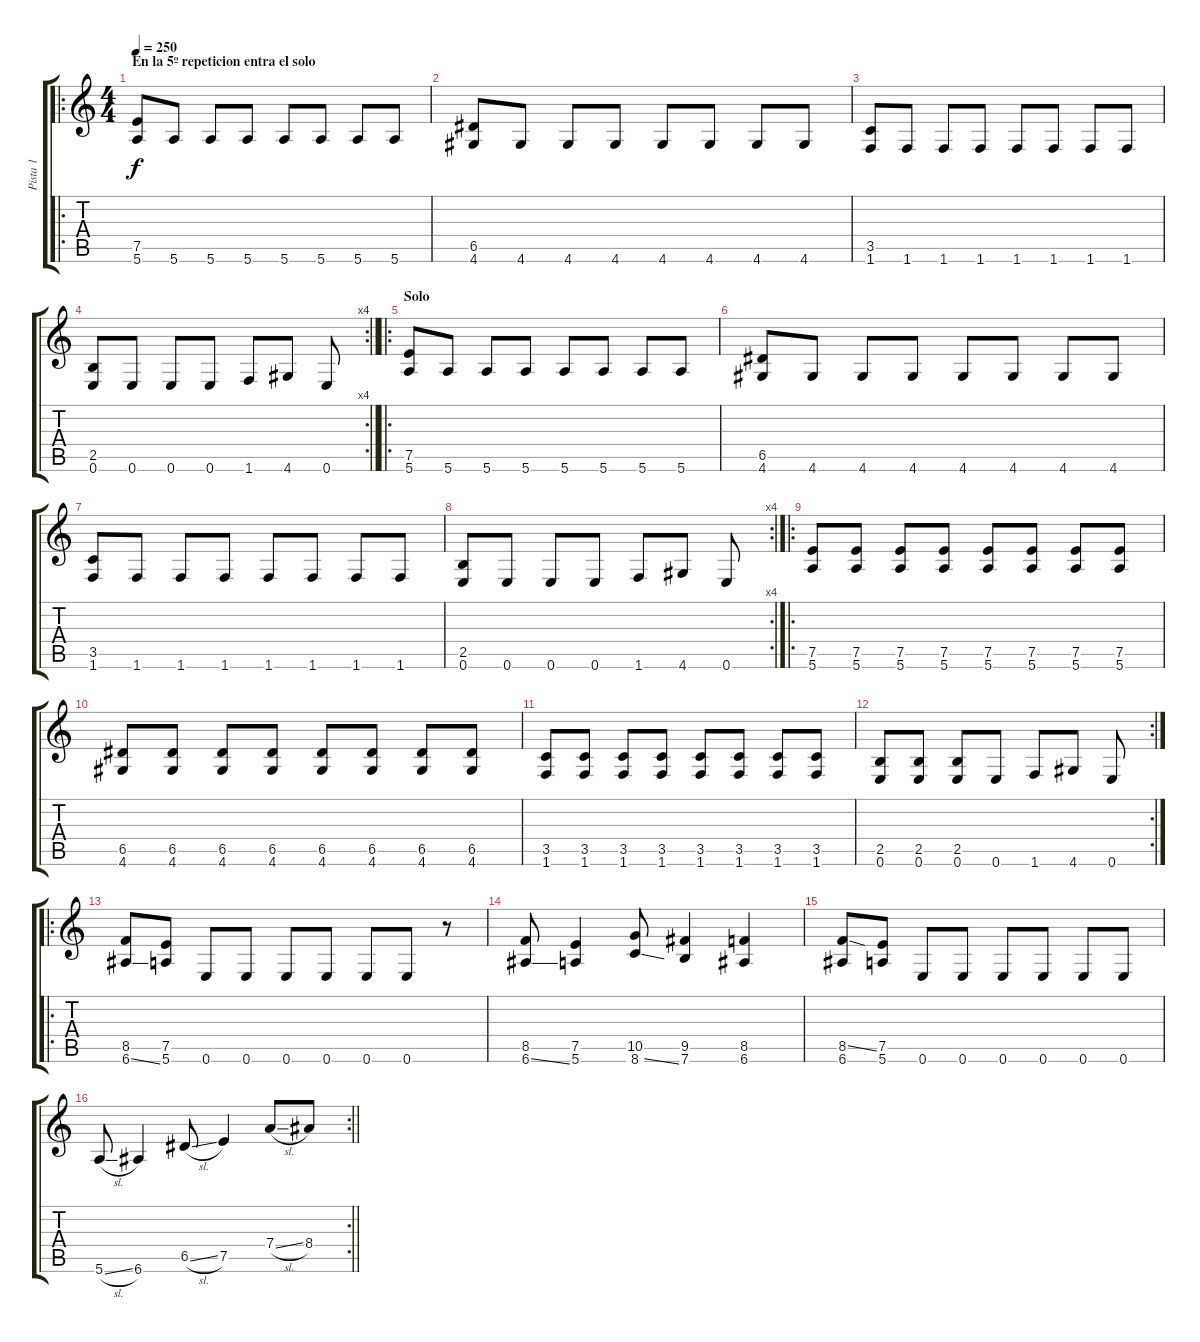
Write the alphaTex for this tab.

\track ("Pista 1" "Pista 1") {instrument distortionguitar}
\staff {score tabs}
\tuning (E4 B3 G3 D3 A2 E2) {hide}
\ro
\ts (4 4)
\section ("" "En la 5º repeticion entra el solo")
\tempo 250
\clef g2
\ks c
(7.5 5.6).8{dy f} 5.6.8 5.6.8 5.6.8 5.6.8 5.6.8 5.6.8 5.6.8 |
(6.5 4.6).8 4.6.8 4.6.8 4.6.8 4.6.8 4.6.8 4.6.8 4.6.8 |
(3.5 1.6).8 1.6.8 1.6.8 1.6.8 1.6.8 1.6.8 1.6.8 1.6.8 |
\rc 4
\barLineRight lightlight
(2.5 0.6).8 0.6.8 0.6.8 0.6.8 1.6.8 4.6.8 0.6.8 |
\ro
\section ("" "Solo")
(7.5 5.6).8 5.6.8 5.6.8 5.6.8 5.6.8 5.6.8 5.6.8 5.6.8 |
(6.5 4.6).8 4.6.8 4.6.8 4.6.8 4.6.8 4.6.8 4.6.8 4.6.8 |
(3.5 1.6).8 1.6.8 1.6.8 1.6.8 1.6.8 1.6.8 1.6.8 1.6.8 |
\rc 4
(2.5 0.6).8 0.6.8 0.6.8 0.6.8 1.6.8 4.6.8 0.6.8 |
\ro
(7.5 5.6).8 (7.5 5.6).8 (7.5 5.6).8 (7.5 5.6).8 (7.5 5.6).8 (7.5 5.6).8 (7.5 5.6).8 (7.5 5.6).8 |
(6.5 4.6).8 (6.5 4.6).8 (6.5 4.6).8 (6.5 4.6).8 (6.5 4.6).8 (6.5 4.6).8 (6.5 4.6).8 (6.5 4.6).8 |
(3.5 1.6).8 (3.5 1.6).8 (3.5 1.6).8 (3.5 1.6).8 (3.5 1.6).8 (3.5 1.6).8 (3.5 1.6).8 (3.5 1.6).8 |
\rc 2
(2.5 0.6).8 (2.5 0.6).8 (2.5 0.6).8 0.6.8 1.6.8 4.6.8 0.6.8 |
\ro
(8.5 6.6{ss}).8 (7.5 5.6).8 0.6.8 0.6.8 0.6.8 0.6.8 0.6.8 0.6.8 r.8 |
(8.5 6.6{ss}).8 (7.5 5.6).4 (10.5 8.6{ss}).8 (9.5 7.6).4 (8.5 6.6).4 |
(8.5{ss} 6.6).8 (7.5 5.6).8 0.6.8 0.6.8 0.6.8 0.6.8 0.6.8 0.6.8 |
\rc 2
\barLineRight lightlight
5.6{sl}.8 6.6.4 6.5{sl}.8 7.5.4 7.4{sl}.8 8.4.8
